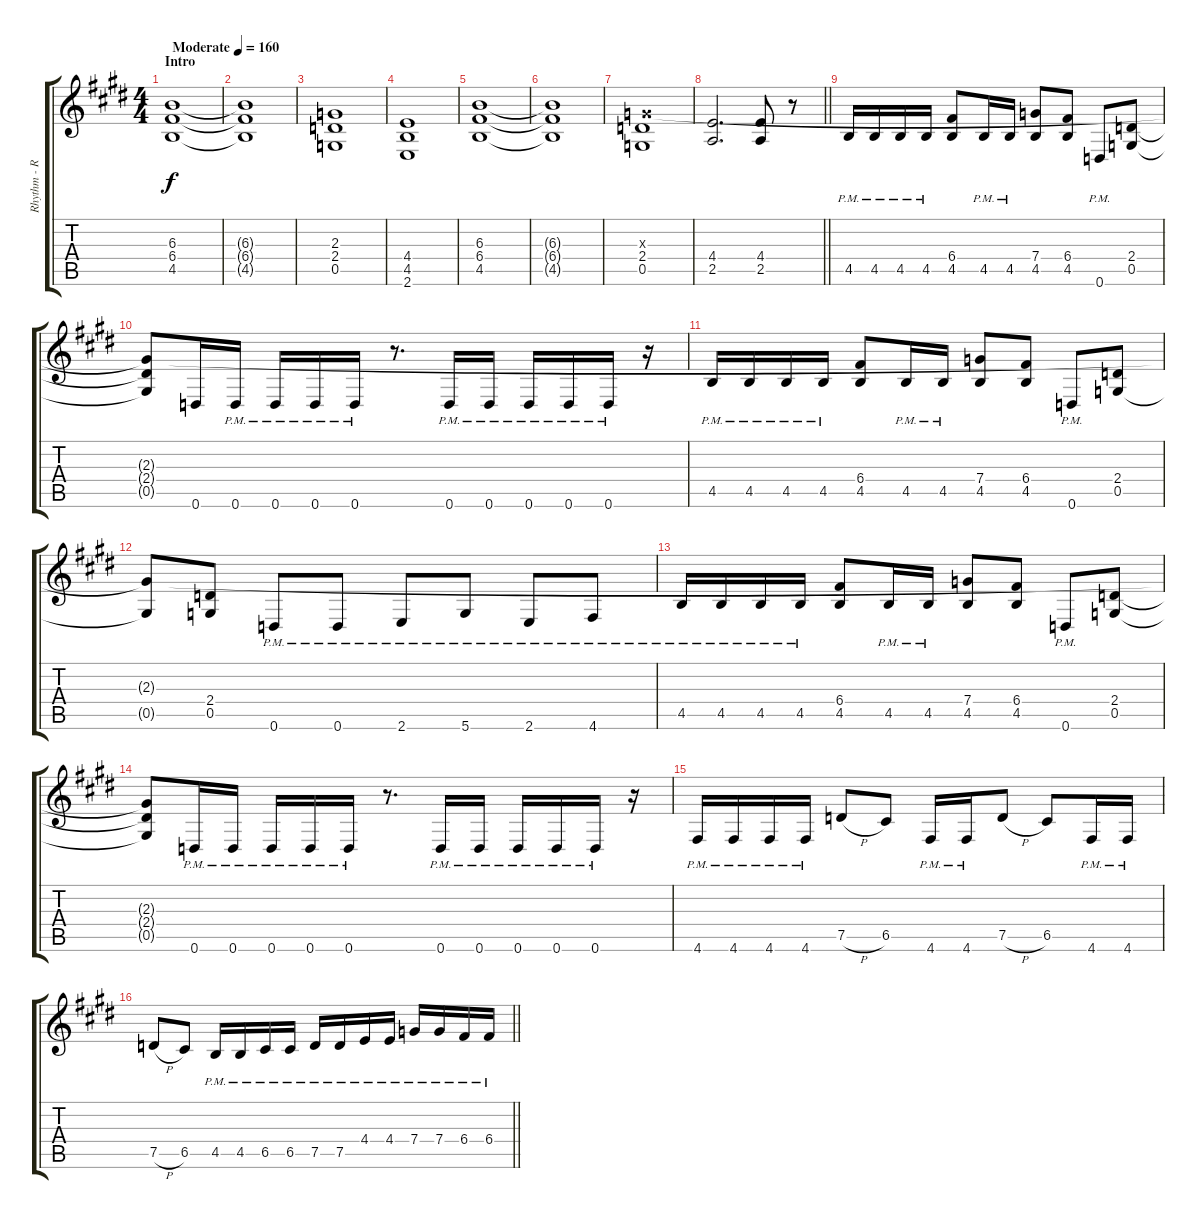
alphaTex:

\track ("Rhythm - Right" "Rhythm - R") {instrument distortionguitar}
\staff {score tabs}
\tuning (D4 A3 F3 C3 G2 D2) {hide}
\ts (4 4)
\section ("" "Intro")
\tempo (160 "Moderate")
\clef g2
\ks e
(6.3 6.4 4.5).1{dy f instrument distortionguitar} |
(6.3{t} 6.4{t} 4.5{t}).1 |
(2.3 2.4 0.5).1 |
(4.4 4.5 2.6).1 |
(6.3 6.4 4.5).1 |
(6.3{t} 6.4{t} 4.5{t}).1 |
(2.3{x} 2.4 0.5).1 |
\barLineRight lightlight
(4.4 2.5).2{d} (4.4 2.5).8 r.8 |
\section ("" "")
4.5{pm}.16 4.5{pm}.16 4.5{pm}.16 4.5{pm}.16 (6.4 4.5).8 4.5{pm}.16 4.5{pm}.16 (7.4 4.5).8 (6.4 4.5).8 0.6{pm}.8 (2.4 0.5).8 |
(2.3{t} 2.4{t} 0.5{t}).8 0.6.16 0.6{pm}.16 0.6{pm}.16 0.6{pm}.16 0.6{pm}.16 r.8{d} 0.6{pm}.16 0.6{pm}.16 0.6{pm}.16 0.6{pm}.16 0.6{pm}.16 r.16 |
4.5{pm}.16 4.5{pm}.16 4.5{pm}.16 4.5{pm}.16 (6.4 4.5).8 4.5{pm}.16 4.5{pm}.16 (7.4 4.5).8 (6.4 4.5).8 0.6{pm}.8 (2.4 0.5).8 |
(2.3{t} 0.5{t}).8 (2.4 0.5).8 0.6{pm}.8 0.6{pm}.8 2.6{pm}.8 5.6{pm}.8 2.6{pm}.8 4.6{pm}.8 |
4.5{pm}.16 4.5{pm}.16 4.5{pm}.16 4.5{pm}.16 (6.4 4.5).8 4.5{pm}.16 4.5{pm}.16 (7.4 4.5).8 (6.4 4.5).8 0.6{pm}.8 (2.4 0.5).8 |
(2.3{t} 2.4{t} 0.5{t}).8 0.6{pm}.16 0.6{pm}.16 0.6{pm}.16 0.6{pm}.16 0.6{pm}.16 r.8{d} 0.6{pm}.16 0.6{pm}.16 0.6{pm}.16 0.6{pm}.16 0.6{pm}.16 r.16 |
4.6{pm}.16 4.6{pm}.16 4.6{pm}.16 4.6{pm}.16 7.5{h}.8 6.5.8 4.6{pm}.16 4.6{pm}.16 7.5{h}.8 6.5.8 4.6{pm}.16 4.6{pm}.16 |
\barLineRight lightlight
7.5{h}.8 6.5.8 4.5{pm}.16 4.5{pm}.16 6.5{pm}.16 6.5{pm}.16 7.5{pm}.16 7.5{pm}.16 4.4{pm}.16 4.4{pm}.16 7.4{pm}.16 7.4{pm}.16 6.4{pm}.16 6.4{pm}.16
